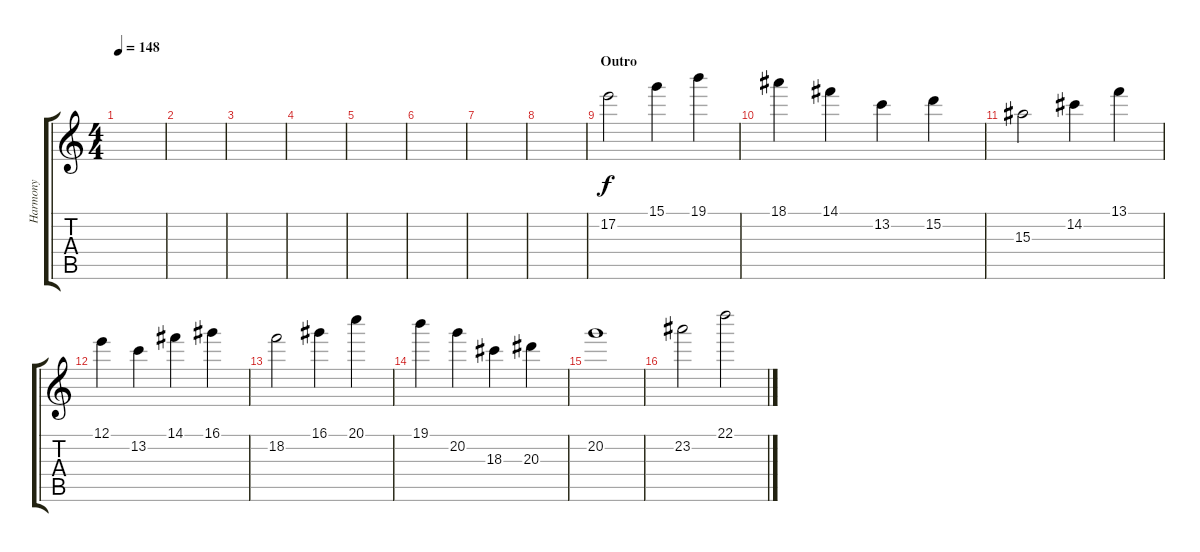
\track ("Harmony" "Harmony") {instrument distortionguitar}
\staff {score tabs}
\tuning (E4 B3 G3 D3 A2 E2) {hide}
\ts (4 4)
\tempo 148
\clef g2
\ks c
|
|
|
|
|
|
|
|
\section ("" "Outro")
17.2.2 15.1.4 19.1.4 |
18.1.4 14.1.4 13.2.4 15.2.4 |
15.3.2 14.2.4 13.1.4 |
12.1.4 13.2.4 14.1.4 16.1.4 |
18.2.2 16.1.4 20.1.4 |
19.1.4 20.2.4 18.3.4 20.3.4 |
20.2.1 |
23.2.2 22.1.2
